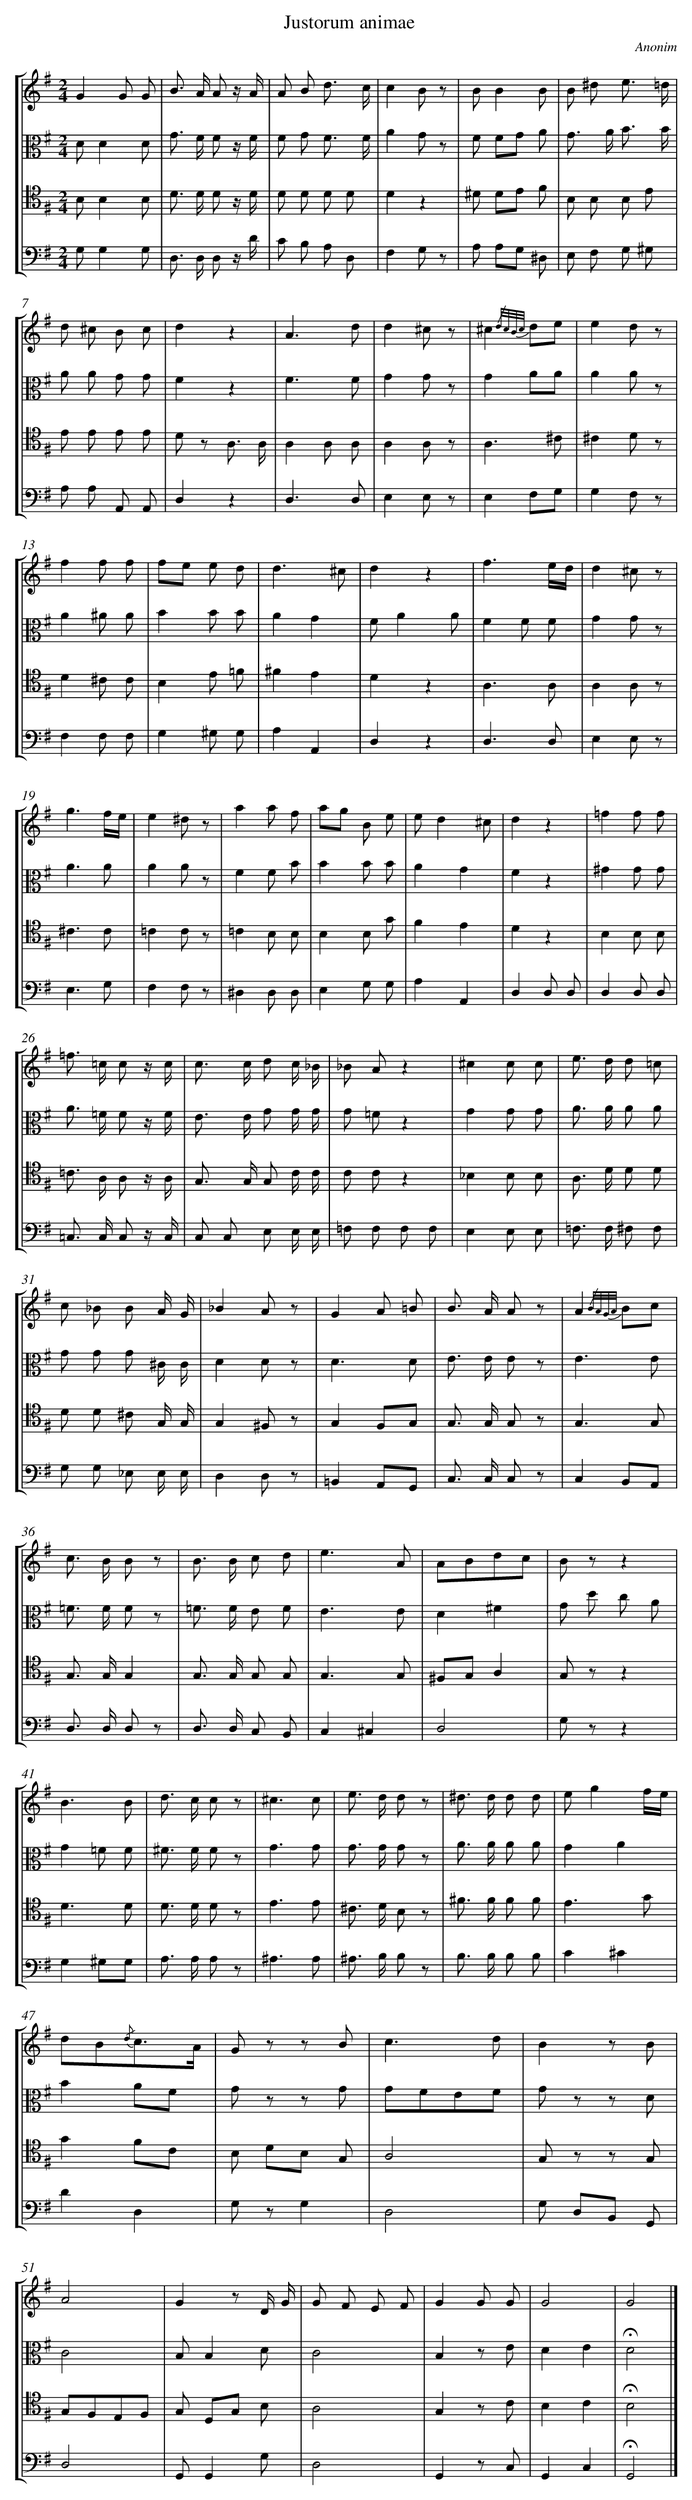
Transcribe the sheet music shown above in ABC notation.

X:1
T: Justorum animae
C: Anonim
L: 1/8
M: 2/4
%%staves [1 2 3 4]
V: 1
V: 2 clef=alto
V: 3 clef=tenor
V: 4 clef=bass
K: G
[V:1] G2G G |
[V:2] DD2D |
[V:3] B,B,2B, |
[V:4] G,G,2G, |
[V:1] B> A A z/ A/ |
[V:2] G> F F z/ F/ |
[V:3] D> D D z/ D/ |
[V:4] D,> D, D, z/ D/ |
[V:1] A B d3/ c/ |
[V:2] F G F3/ F/ |
[V:3] D D D D |
[V:4] C B, A, D, |
[V:1] c2B z |
[V:2] A2G z |
[V:3] D2z2 |
[V:4] F,2G, z |
[V:1] BB2B |
[V:2] F FG A |
[V:3] ^D DE F |
[V:4] A, A,G, ^D, |
[V:1] B ^d e3/ =d/ |
[V:2] G> A B3/ B/ |
[V:3] B, B, B, E |
[V:4] E, F, G, ^G, |
[V:1] d ^c B c |
[V:2] A A G G |
[V:3] E E E E |
[V:4] A, A, A,, A,, |
[V:1] d2z2 |
[V:2] F2z2 |
[V:3] D z A,3/ A,/ |
[V:4] D,2z2 |
[V:1] A3d |
[V:2] F3F |
[V:3] A,2A, A, |
[V:4] D,3D, |
[V:1] d2^c z |
[V:2] G2G z |
[V:3] A,2A, z |
[V:4] E,2E, z |
[V:1] ^c2{/d/c/B/c/} de |
[V:2] G2AA |
[V:3] A,3^C |
[V:4] E,2F,G, |
[V:1] e2d z |
[V:2] A2A z |
[V:3] ^C2D z |
[V:4] G,2F, z |
[V:1] f2f f |
[V:2] A2^A A |
[V:3] D2^C C |
[V:4] F,2F, F, |
[V:1] fe e d |
[V:2] B2B B |
[V:3] B,2E =F |
[V:4] G,2^G, G, |
[V:1] d3^c |
[V:2] A2G2 |
[V:3] ^F2E2 |
[V:4] A,2A,,2 |
[V:1] d2z2 |
[V:2] FA2A |
[V:3] D2z2 |
[V:4] D,2z2 |
[V:1] f3e/d/ |
[V:2] F2F F |
[V:3] A,3A, |
[V:4] D,3D, |
[V:1] d2^c z |
[V:2] G2G z |
[V:3] A,2A, z |
[V:4] E,2E, z |
[V:1] g3f/e/ |
[V:2] A3A |
[V:3] ^C3C |
[V:4] E,3G, |
[V:1] e2^d z |
[V:2] A2A z |
[V:3] =C2C z |
[V:4] F,2F, z |
[V:1] a2a f |
[V:2] F2F B |
[V:3] =C2B, B, |
[V:4] ^D,2D, D, |
[V:1] ag B e |
[V:2] B2B B |
[V:3] B,2B, G |
[V:4] E,2G, G, |
[V:1] ed2^c |
[V:2] A2G2 |
[V:3] F2E2 |
[V:4] A,2A,,2 |
[V:1] d2z2 |
[V:2] F2z2 |
[V:3] D2z2 |
[V:4] D,2D, D, |
[V:1] =f2f f |
[V:2] ^G2G G |
[V:3] B,2B, B, |
[V:4] D,2D, D, |
[V:1] =f> =c c z/ c/ |
[V:2] A> =F F z/ F/ |
[V:3] =C> A, A, z/ A,/ |
[V:4] =C,> C, C, z/ C,/ |
[V:1] c> c d c/ _B/ |
[V:2] E> E G G/ G/ |
[V:3] G,> G, G, C/ C/ |
[V:4] C, C, E, E,/ E,/ |
[V:1] _B Az2 |
[V:2] G =Fz2 |
[V:3] C Cz2 |
[V:4] =F, F, F, F, |
[V:1] ^c2c c |
[V:2] G2G G |
[V:3] _B,2B, B, |
[V:4] E,2E, E, |
[V:1] e> d d =c |
[V:2] A> A A A |
[V:3] A,> D D D |
[V:4] =F,> F, ^F, F, |
[V:1] c _B B A/ G/ |
[V:2] G G G ^C/ C/ |
[V:3] D D ^C G,/ G,/ |
[V:4] G, G, _E, E,/ E,/ |
[V:1] _B2A z |
[V:2] D2D z |
[V:3] G,2^F, z |
[V:4] D,2D, z |
[V:1] G2A =B |
[V:2] D3D |
[V:3] G,2F,G, |
[V:4] =B,,2A,,G,, |
[V:1] B> A A z |
[V:2] E> E E z |
[V:3] G,> G, G, z |
[V:4] C,> C, C, z |
[V:1] A2{/B/A/G/A/} Bc |
[V:2] E3E |
[V:3] G,3G, |
[V:4] C,2B,,A,, |
[V:1] c> B B z |
[V:2] =F> F F z |
[V:3] G,> G,G,2 |
[V:4] D,> D, D, z |
[V:1] B> B c d |
[V:2] =F> F E F |
[V:3] G,> G, G, G, |
[V:4] D,> D, C, B,, |
[V:1] e3A |
[V:2] E3E |
[V:3] G,3G, |
[V:4] C,2^C,2 |
[V:1] ABdc |
[V:2] D2^F2 |
[V:3] ^F,G,A,2 |
[V:4] D,4 |
[V:1] B zz2 |
[V:2] G d c A |
[V:3] G, zz2 |
[V:4] G, zz2 |
[V:1] B3B |
[V:2] G2=F F |
[V:3] D3D |
[V:4] G,2^G,G, |
[V:1] d> c c z |
[V:2] ^F> F F z |
[V:3] D> D D z |
[V:4] A,> A, A, z |
[V:1] ^c3c |
[V:2] G3G |
[V:3] E3E |
[V:4] ^A,3A, |
[V:1] e> d d z |
[V:2] G> G G z |
[V:3] ^C> D B, z |
[V:4] ^A,> B, B, z |
[V:1] ^d> d d d |
[V:2] A> A A A |
[V:3] ^F> F F F |
[V:4] B,> B, B, B, |
[V:1] eg2f/e/ |
[V:2] G2A2 |
[V:3] E3G |
[V:4] C2^C2 |
[V:1] dB{/d}c3/A/ |
[V:2] B2AF |
[V:3] G2FC |
[V:4] D2D,2 |
[V:1] G z z B |
[V:2] G z z G |
[V:3] B, DB, G, |
[V:4] G, zG,2 |
[V:1] c3d |
[V:2] GFEF |
[V:3] A,4 |
[V:4] D,4 |
[V:1] B2z B |
[V:2] G z z D |
[V:3] G, z z G, |
[V:4] G, D,B,, G,, |
[V:1] A4 |
[V:2] C4 |
[V:3] G,F,E,F, |
[V:4] D,4 |
[V:1] G2z D/ G/ |
[V:2] B,B,2D |
[V:3] G, D,G, B, |
[V:4] G,,G,,2G, |
[V:1] G F E F |
[V:2] C4 |
[V:3] A,4 |
[V:4] D,4 |
[V:1] G2G G |
[V:2] B,2z E |
[V:3] G,2z C |
[V:4] G,,2z C, |
[V:1] G4 |
[V:2] D2E2 |
[V:3] B,2C2 |
[V:4] G,,2C,2 |
[V:1] G4 |]
[V:2] !fermata!D4 |]
[V:3] !fermata!B,4 |]
[V:4] !fermata!G,,4 |]
